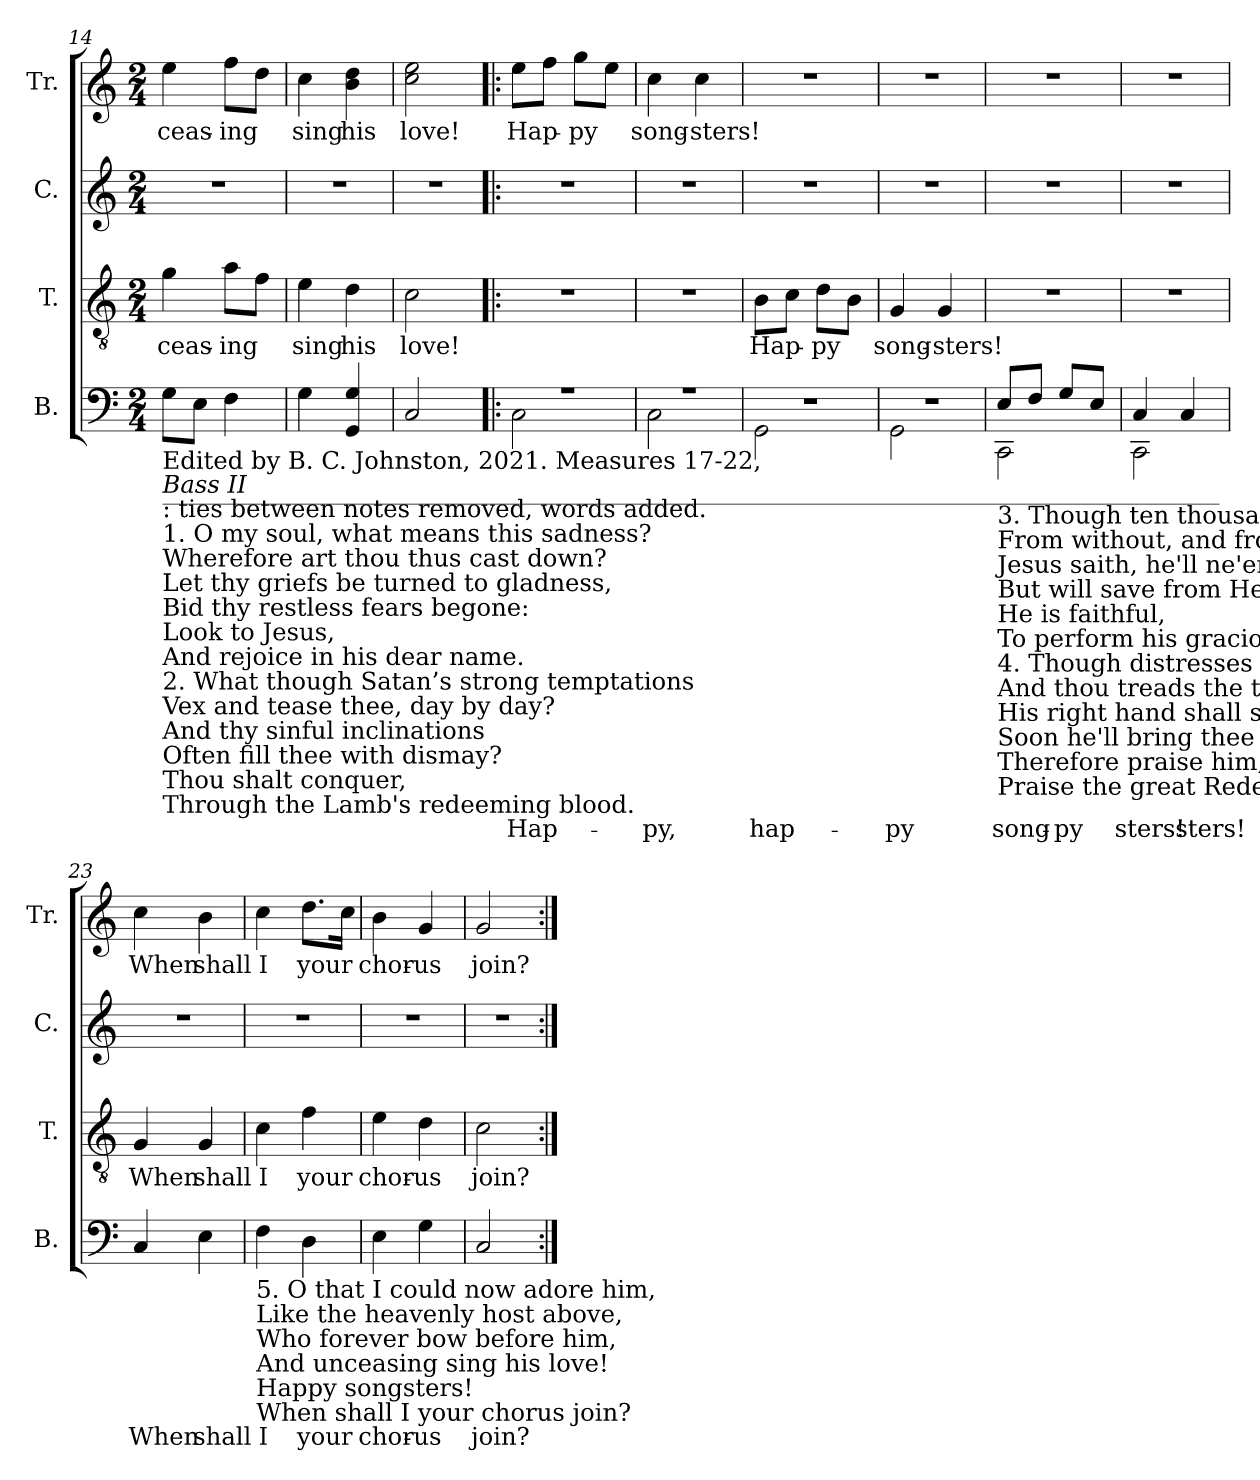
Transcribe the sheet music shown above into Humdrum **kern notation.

**kern	**text	**kern	**text	**kern	**kern	**text
*part4	*part4	*part3	*part3	*part2	*part1	*part1
*staff4	*staff4	*staff3	*staff3	*staff2	*staff1	*staff1
*I"B.	*	*I"T.	*	*I"C.	*I"Tr.	*
*I'B.	*	*I'T.	*	*I'C.	*I'Tr.	*
!!LO:LB:g=z
*clefF4	*	*clefGv2	*	*clefG2	*clefG2	*
*k[]	*	*k[]	*	*k[]	*k[]	*
*M2/4	*	*M2/4	*	*M2/4	*M2/4	*
=14	=14	=14	=14	=14	=14	=14
!LO:TX:b:t=_______________________________________________________________________________________	!	!	!	!	!	!
!LO:TX:b:t=Edited by B. C. Johnston, 2021.   Measures 17-22,	!	!	!	!	!	!
!LO:TX:b:i:t=Bass II	!	!	!	!	!	!
!LO:TX:b:t=&colon; ties between notes removed, words added.	!	!	!	!	!	!
!LO:TX:b:t=1. O my soul, what means this sadness?	!	!	!	!	!	!
!LO:TX:b:t=Wherefore art thou thus cast down?	!	!	!	!	!	!
!LO:TX:b:t=Let thy griefs be turned to gladness,	!	!	!	!	!	!
!LO:TX:b:t=Bid thy restless fears begone&colon;	!	!	!	!	!	!
!LO:TX:b:t=Look to Jesus,	!	!	!	!	!	!
!LO:TX:b:t=And rejoice in his dear name.	!	!	!	!	!	!
!LO:TX:b:t=2. What though Satan’s strong temptations	!	!	!	!	!	!
!LO:TX:b:t=Vex and tease thee, day by day?	!	!	!	!	!	!
!LO:TX:b:t=And thy sinful inclinations	!	!	!	!	!	!
!LO:TX:b:t=Often fill thee with dismay?	!	!	!	!	!	!
!LO:TX:b:t=Thou shalt conquer,	!	!	!	!	!	!
!LO:TX:b:t=Through the Lamb's redeeming blood.	!	!	!	!	!	!
!	!	!	!LO:LY:b	!	!	!LO:LY:b
8G!\L	.	4g!\	-ceas-	2r	4ee!\	-ceas-
8E!\J	.	.	.	.	.	.
!	!	!	!LO:LY:b	!	!	!LO:LY:b
4F!\	.	8a!\L	-ing	.	8ff!\L	-ing
.	.	8f!\J	.	.	8dd!\J	.
=15	=15	=15	=15	=15	=15	=15
!	!	!	!LO:LY:b	!	!	!LO:LY:b
4G!\	.	4e!\	sing	2r	4cc!\	sing
!	!	!	!LO:LY:b	!	!	!LO:LY:b
4GG!/ 4G!/	.	4d!\	his	.	4b!\ 4dd!\	his
=16	=16	=16	=16	=16	=16	=16
!	!	!	!LO:LY:b	!	!	!LO:LY:b
2C!/	.	2c!\	love!	2r	2cc!\ 2ee!\	love!
=17!|:	=17!|:	=17!|:	=17!|:	=17!|:	=17!|:	=17!|:
*^	*	*	*	*	*	*
!	!	!LO:LY:b	!	!	!	!	!LO:LY:b
2r	2C!\	Hap-	2r	.	2r	8ee!\L	Hap-
.	.	.	.	.	.	8ff!\J	.
!	!	!	!	!	!	!	!LO:LY:b
.	.	.	.	.	.	8gg!\L	-py
.	.	.	.	.	.	8ee!\J	.
=18	=18	=18	=18	=18	=18	=18	=18
!	!	!LO:LY:b	!	!	!	!	!LO:LY:b
2r	2C!\	-py,	2r	.	2r	4cc!\	song-
!	!	!	!	!	!	!	!LO:LY:b
.	.	.	.	.	.	4cc!\	-sters!
=19	=19	=19	=19	=19	=19	=19	=19
!	!	!LO:LY:b	!	!LO:LY:b	!	!	!
2r	2GG!\	hap-	8B!\L	Hap-	2r	2r	.
.	.	.	8c!\J	.	.	.	.
!	!	!	!	!LO:LY:b	!	!	!
.	.	.	8d!\L	-py	.	.	.
.	.	.	8B!\J	.	.	.	.
=20	=20	=20	=20	=20	=20	=20	=20
!	!	!LO:LY:b	!	!LO:LY:b	!	!	!
2r	2GG!\	-py	4G!/	song-	2r	2r	.
!	!	!	!	!LO:LY:b	!	!	!
.	.	.	4G!/	-sters!	.	.	.
=21	=21	=21	=21	=21	=21	=21	=21
!LO:TX:b:t=3. Though ten thousand ills beset thee	!	!	!	!	!	!	!
!LO:TX:b:t=From without, and from within,	!	!	!	!	!	!	!
!LO:TX:b:t=Jesus saith, he'll ne'er forget thee,	!	!	!	!	!	!	!
!LO:TX:b:t=But will save from Hell and sin &colon;	!	!	!	!	!	!	!
!LO:TX:b:t=He is faithful,	!	!	!	!	!	!	!
!LO:TX:b:t=To perform his gracious word.	!	!	!	!	!	!	!
!LO:TX:b:t=4. Though distresses now attend thee,	!	!	!	!	!	!	!
!LO:TX:b:t=And thou treads the thorny road;	!	!	!	!	!	!	!
!LO:TX:b:t=His right hand shall still defend thee,	!	!	!	!	!	!	!
!LO:TX:b:t=Soon he'll bring thee home to God&colon;	!	!	!	!	!	!	!
!LO:TX:b:t=Therefore praise him,	!	!	!	!	!	!	!
!LO:TX:b:t=Praise the great Redeemer's name.	!	!	!	!	!	!	!
!	!	!LO:LY:a	!	!	!	!	!
!	!	!LO:LY:b	!	!	!	!	!
8E!/L	2CC!\	song-	2r	.	2r	2r	.
8F!/J	.	.	.	.	.	.	.
!	!	!LO:LY:a	!	!	!	!	!
8G!/L	.	-py	.	.	.	.	.
8E!/J	.	.	.	.	.	.	.
=22	=22	=22	=22	=22	=22	=22	=22
!	!	!LO:LY:a	!	!	!	!	!
!	!	!LO:LY:b	!	!	!	!	!
4C!/	2CC!\	-sters!	2r	.	2r	2r	.
!	!	!LO:LY:a	!	!	!	!	!
4C!/	.	-sters!	.	.	.	.	.
*v	*v	*	*	*	*	*	*
=23	=23	=23	=23	=23	=23	=23
!	!LO:LY:b	!	!LO:LY:b	!	!	!LO:LY:b
4C!/	When	4G!/	When	2r	4cc!\	When
!	!LO:LY:b	!	!LO:LY:b	!	!	!LO:LY:b
4E!\	shall	4G!/	shall	.	4b!\	shall
=24	=24	=24	=24	=24	=24	=24
!LO:TX:b:t=5. O that I could now adore him,	!	!	!	!	!	!
!LO:TX:b:t=Like the heavenly host above,	!	!	!	!	!	!
!LO:TX:b:t=Who forever bow before him,	!	!	!	!	!	!
!LO:TX:b:t=And unceasing sing his love!	!	!	!	!	!	!
!LO:TX:b:t=Happy songsters!	!	!	!	!	!	!
!LO:TX:b:t=When shall I your chorus join?	!	!	!	!	!	!
!	!LO:LY:b	!	!LO:LY:b	!	!	!LO:LY:b
4F!\	I	4c!\	I	2r	4cc!\	I
!	!LO:LY:b	!	!LO:LY:b	!	!	!LO:LY:b
4D!\	your	4f!\	your	.	8.dd!\L	your
.	.	.	.	.	16cc!\Jk	.
=25	=25	=25	=25	=25	=25	=25
!	!LO:LY:b	!	!LO:LY:b	!	!	!LO:LY:b
4E!\	chor-	4e!\	chor-	2r	4b!\	chor-
!	!LO:LY:b	!	!LO:LY:b	!	!	!LO:LY:b
4G!\	-us	4d!\	-us	.	4g!/	-us
=26	=26	=26	=26	=26	=26	=26
!	!LO:LY:b	!	!LO:LY:b	!	!	!LO:LY:b
2C!/	join?	2c!\	join?	2r	2g!/	join?
=:|!	=:|!	=:|!	=:|!	=:|!	=:|!	=:|!
*-	*-	*-	*-	*-	*-	*-
